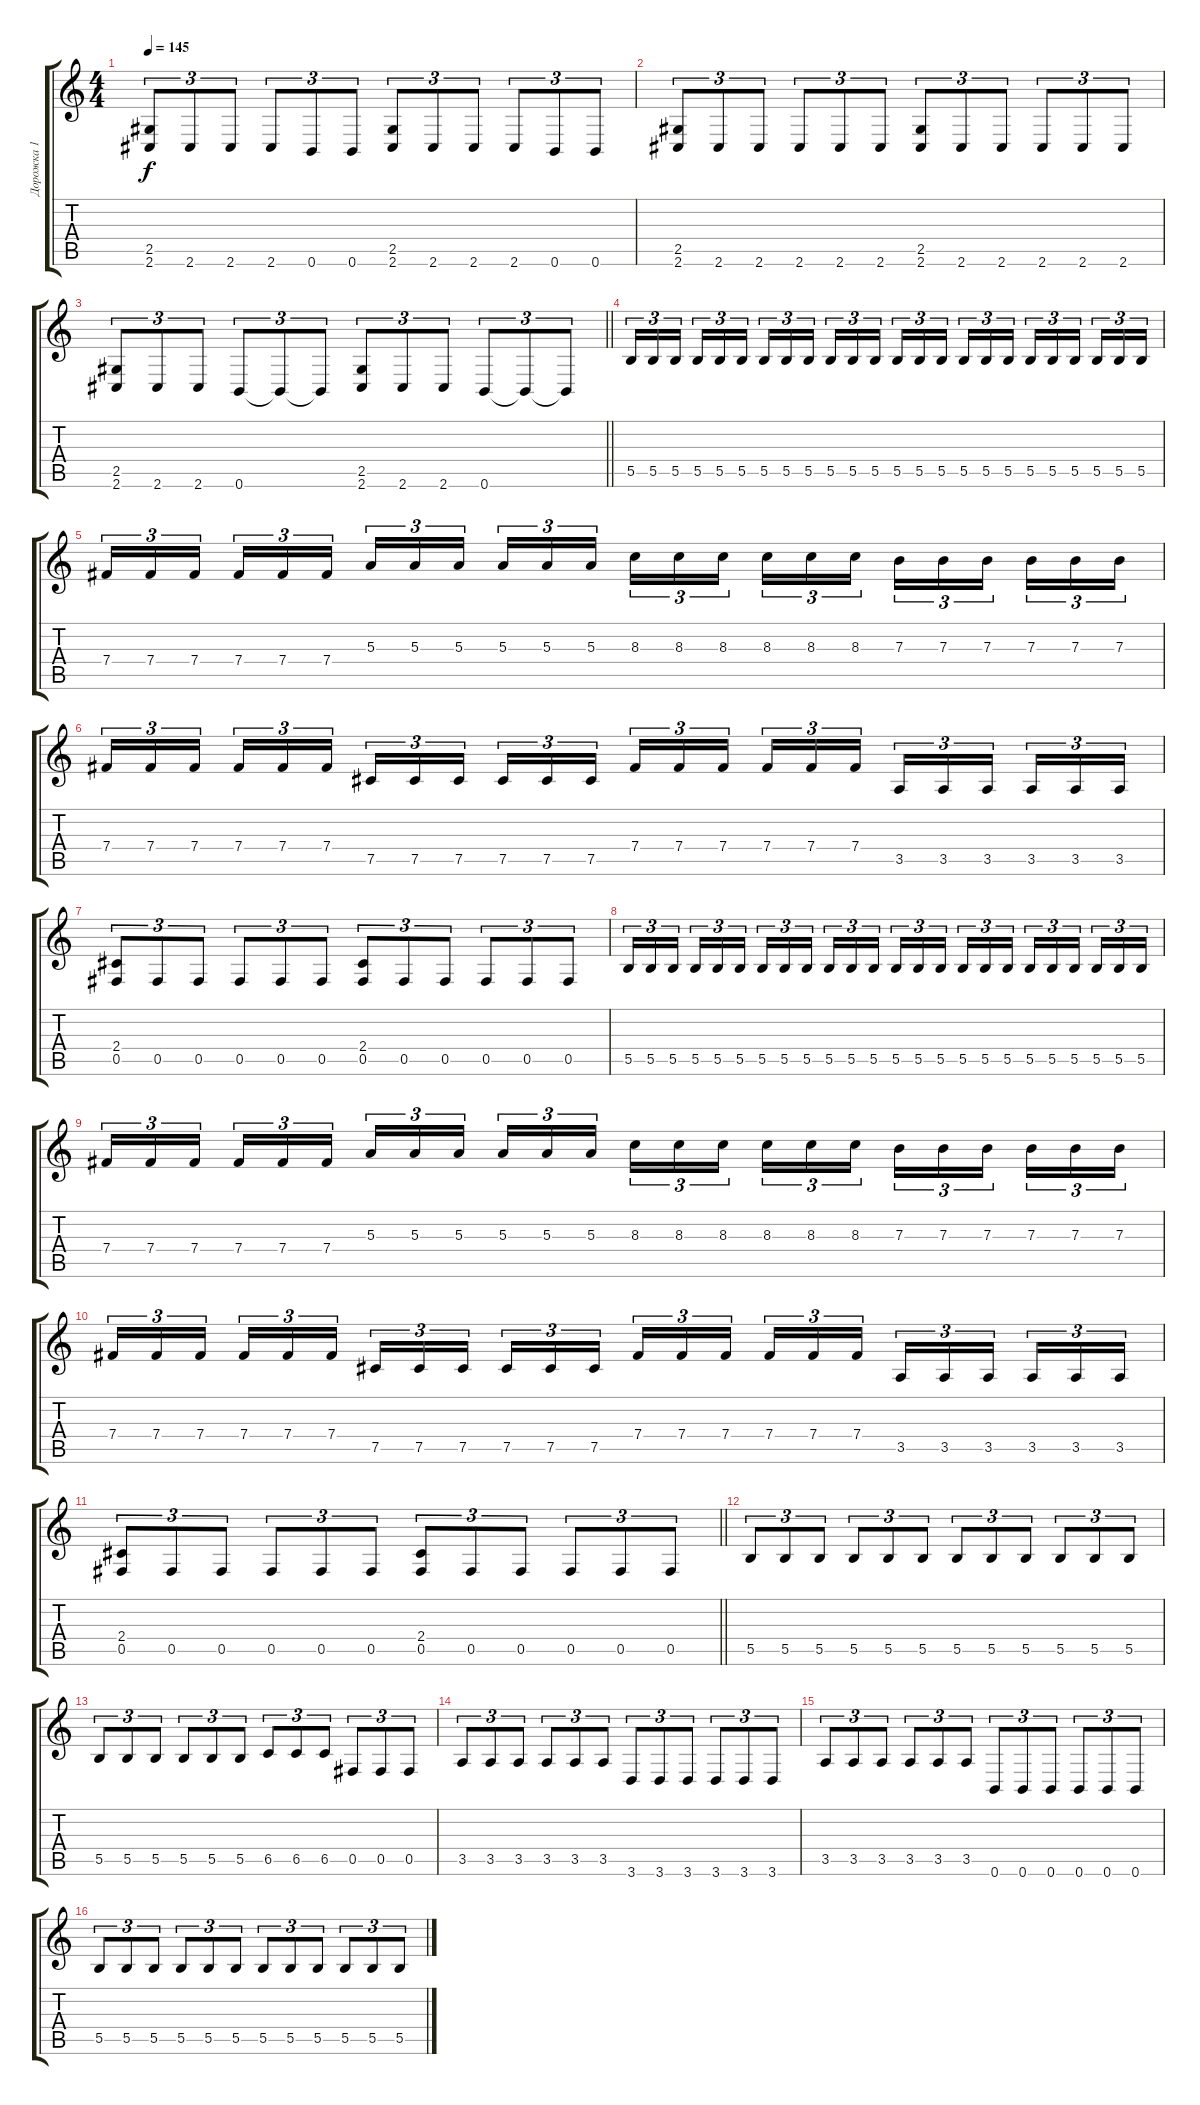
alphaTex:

\track ("Дорожка 1" "Дорожка 1") {instrument distortionguitar}
\staff {score tabs}
\tuning (Db4 Ab3 E3 B2 Gb2 B1) {hide}
\ts (4 4)
\tempo 145
\clef g2
\ks c
(2.5 2.6).8{tu (3 2) dy f} 2.6.8{tu (3 2)} 2.6.8{tu (3 2)} 2.6.8{tu (3 2)} 0.6.8{tu (3 2)} 0.6.8{tu (3 2)} (2.5 2.6).8{tu (3 2)} 2.6.8{tu (3 2)} 2.6.8{tu (3 2)} 2.6.8{tu (3 2)} 0.6.8{tu (3 2)} 0.6.8{tu (3 2)} |
(2.5 2.6).8{tu (3 2)} 2.6.8{tu (3 2)} 2.6.8{tu (3 2)} 2.6.8{tu (3 2)} 2.6.8{tu (3 2)} 2.6.8{tu (3 2)} (2.5 2.6).8{tu (3 2)} 2.6.8{tu (3 2)} 2.6.8{tu (3 2)} 2.6.8{tu (3 2)} 2.6.8{tu (3 2)} 2.6.8{tu (3 2)} |
\barLineRight lightlight
(2.5 2.6).8{tu (3 2)} 2.6.8{tu (3 2)} 2.6.8{tu (3 2)} 0.6.8{tu (3 2)} 0.6{t}.8{tu (3 2)} 0.6{t}.8{tu (3 2)} (2.5 2.6).8{tu (3 2)} 2.6.8{tu (3 2)} 2.6.8{tu (3 2)} 0.6.8{tu (3 2)} 0.6{t}.8{tu (3 2)} 0.6{t}.8{tu (3 2)} |
\section ("" " ")
5.5.16{tu (3 2)} 5.5.16{tu (3 2)} 5.5.16{tu (3 2) beam splitsecondary} 5.5.16{tu (3 2)} 5.5.16{tu (3 2)} 5.5.16{tu (3 2)} 5.5.16{tu (3 2)} 5.5.16{tu (3 2)} 5.5.16{tu (3 2) beam splitsecondary} 5.5.16{tu (3 2)} 5.5.16{tu (3 2)} 5.5.16{tu (3 2)} 5.5.16{tu (3 2)} 5.5.16{tu (3 2)} 5.5.16{tu (3 2) beam splitsecondary} 5.5.16{tu (3 2)} 5.5.16{tu (3 2)} 5.5.16{tu (3 2)} 5.5.16{tu (3 2)} 5.5.16{tu (3 2)} 5.5.16{tu (3 2) beam splitsecondary} 5.5.16{tu (3 2)} 5.5.16{tu (3 2)} 5.5.16{tu (3 2)} |
7.4.16{tu (3 2)} 7.4.16{tu (3 2)} 7.4.16{tu (3 2) beam splitsecondary} 7.4.16{tu (3 2)} 7.4.16{tu (3 2)} 7.4.16{tu (3 2)} 5.3.16{tu (3 2)} 5.3.16{tu (3 2)} 5.3.16{tu (3 2) beam splitsecondary} 5.3.16{tu (3 2)} 5.3.16{tu (3 2)} 5.3.16{tu (3 2)} 8.3.16{tu (3 2)} 8.3.16{tu (3 2)} 8.3.16{tu (3 2) beam splitsecondary} 8.3.16{tu (3 2)} 8.3.16{tu (3 2)} 8.3.16{tu (3 2)} 7.3.16{tu (3 2)} 7.3.16{tu (3 2)} 7.3.16{tu (3 2) beam splitsecondary} 7.3.16{tu (3 2)} 7.3.16{tu (3 2)} 7.3.16{tu (3 2)} |
7.4.16{tu (3 2)} 7.4.16{tu (3 2)} 7.4.16{tu (3 2) beam splitsecondary} 7.4.16{tu (3 2)} 7.4.16{tu (3 2)} 7.4.16{tu (3 2)} 7.5.16{tu (3 2)} 7.5.16{tu (3 2)} 7.5.16{tu (3 2) beam splitsecondary} 7.5.16{tu (3 2)} 7.5.16{tu (3 2)} 7.5.16{tu (3 2)} 7.4.16{tu (3 2)} 7.4.16{tu (3 2)} 7.4.16{tu (3 2) beam splitsecondary} 7.4.16{tu (3 2)} 7.4.16{tu (3 2)} 7.4.16{tu (3 2)} 3.5.16{tu (3 2)} 3.5.16{tu (3 2)} 3.5.16{tu (3 2) beam splitsecondary} 3.5.16{tu (3 2)} 3.5.16{tu (3 2)} 3.5.16{tu (3 2)} |
(2.4 0.5).8{tu (3 2)} 0.5.8{tu (3 2)} 0.5.8{tu (3 2)} 0.5.8{tu (3 2)} 0.5.8{tu (3 2)} 0.5.8{tu (3 2)} (2.4 0.5).8{tu (3 2)} 0.5.8{tu (3 2)} 0.5.8{tu (3 2)} 0.5.8{tu (3 2)} 0.5.8{tu (3 2)} 0.5.8{tu (3 2)} |
5.5.16{tu (3 2)} 5.5.16{tu (3 2)} 5.5.16{tu (3 2) beam splitsecondary} 5.5.16{tu (3 2)} 5.5.16{tu (3 2)} 5.5.16{tu (3 2)} 5.5.16{tu (3 2)} 5.5.16{tu (3 2)} 5.5.16{tu (3 2) beam splitsecondary} 5.5.16{tu (3 2)} 5.5.16{tu (3 2)} 5.5.16{tu (3 2)} 5.5.16{tu (3 2)} 5.5.16{tu (3 2)} 5.5.16{tu (3 2) beam splitsecondary} 5.5.16{tu (3 2)} 5.5.16{tu (3 2)} 5.5.16{tu (3 2)} 5.5.16{tu (3 2)} 5.5.16{tu (3 2)} 5.5.16{tu (3 2) beam splitsecondary} 5.5.16{tu (3 2)} 5.5.16{tu (3 2)} 5.5.16{tu (3 2)} |
7.4.16{tu (3 2)} 7.4.16{tu (3 2)} 7.4.16{tu (3 2) beam splitsecondary} 7.4.16{tu (3 2)} 7.4.16{tu (3 2)} 7.4.16{tu (3 2)} 5.3.16{tu (3 2)} 5.3.16{tu (3 2)} 5.3.16{tu (3 2) beam splitsecondary} 5.3.16{tu (3 2)} 5.3.16{tu (3 2)} 5.3.16{tu (3 2)} 8.3.16{tu (3 2)} 8.3.16{tu (3 2)} 8.3.16{tu (3 2) beam splitsecondary} 8.3.16{tu (3 2)} 8.3.16{tu (3 2)} 8.3.16{tu (3 2)} 7.3.16{tu (3 2)} 7.3.16{tu (3 2)} 7.3.16{tu (3 2) beam splitsecondary} 7.3.16{tu (3 2)} 7.3.16{tu (3 2)} 7.3.16{tu (3 2)} |
7.4.16{tu (3 2)} 7.4.16{tu (3 2)} 7.4.16{tu (3 2) beam splitsecondary} 7.4.16{tu (3 2)} 7.4.16{tu (3 2)} 7.4.16{tu (3 2)} 7.5.16{tu (3 2)} 7.5.16{tu (3 2)} 7.5.16{tu (3 2) beam splitsecondary} 7.5.16{tu (3 2)} 7.5.16{tu (3 2)} 7.5.16{tu (3 2)} 7.4.16{tu (3 2)} 7.4.16{tu (3 2)} 7.4.16{tu (3 2) beam splitsecondary} 7.4.16{tu (3 2)} 7.4.16{tu (3 2)} 7.4.16{tu (3 2)} 3.5.16{tu (3 2)} 3.5.16{tu (3 2)} 3.5.16{tu (3 2) beam splitsecondary} 3.5.16{tu (3 2)} 3.5.16{tu (3 2)} 3.5.16{tu (3 2)} |
\barLineRight lightlight
(2.4 0.5).8{tu (3 2)} 0.5.8{tu (3 2)} 0.5.8{tu (3 2)} 0.5.8{tu (3 2)} 0.5.8{tu (3 2)} 0.5.8{tu (3 2)} (2.4 0.5).8{tu (3 2)} 0.5.8{tu (3 2)} 0.5.8{tu (3 2)} 0.5.8{tu (3 2)} 0.5.8{tu (3 2)} 0.5.8{tu (3 2)} |
\section ("" " ")
5.5.8{tu (3 2)} 5.5.8{tu (3 2)} 5.5.8{tu (3 2)} 5.5.8{tu (3 2)} 5.5.8{tu (3 2)} 5.5.8{tu (3 2)} 5.5.8{tu (3 2)} 5.5.8{tu (3 2)} 5.5.8{tu (3 2)} 5.5.8{tu (3 2)} 5.5.8{tu (3 2)} 5.5.8{tu (3 2)} |
5.5.8{tu (3 2)} 5.5.8{tu (3 2)} 5.5.8{tu (3 2)} 5.5.8{tu (3 2)} 5.5.8{tu (3 2)} 5.5.8{tu (3 2)} 6.5.8{tu (3 2)} 6.5.8{tu (3 2)} 6.5.8{tu (3 2)} 0.5.8{tu (3 2)} 0.5.8{tu (3 2)} 0.5.8{tu (3 2)} |
3.5.8{tu (3 2)} 3.5.8{tu (3 2)} 3.5.8{tu (3 2)} 3.5.8{tu (3 2)} 3.5.8{tu (3 2)} 3.5.8{tu (3 2)} 3.6.8{tu (3 2)} 3.6.8{tu (3 2)} 3.6.8{tu (3 2)} 3.6.8{tu (3 2)} 3.6.8{tu (3 2)} 3.6.8{tu (3 2)} |
3.5.8{tu (3 2)} 3.5.8{tu (3 2)} 3.5.8{tu (3 2)} 3.5.8{tu (3 2)} 3.5.8{tu (3 2)} 3.5.8{tu (3 2)} 0.6.8{tu (3 2)} 0.6.8{tu (3 2)} 0.6.8{tu (3 2)} 0.6.8{tu (3 2)} 0.6.8{tu (3 2)} 0.6.8{tu (3 2)} |
5.5.8{tu (3 2)} 5.5.8{tu (3 2)} 5.5.8{tu (3 2)} 5.5.8{tu (3 2)} 5.5.8{tu (3 2)} 5.5.8{tu (3 2)} 5.5.8{tu (3 2)} 5.5.8{tu (3 2)} 5.5.8{tu (3 2)} 5.5.8{tu (3 2)} 5.5.8{tu (3 2)} 5.5.8{tu (3 2)}
